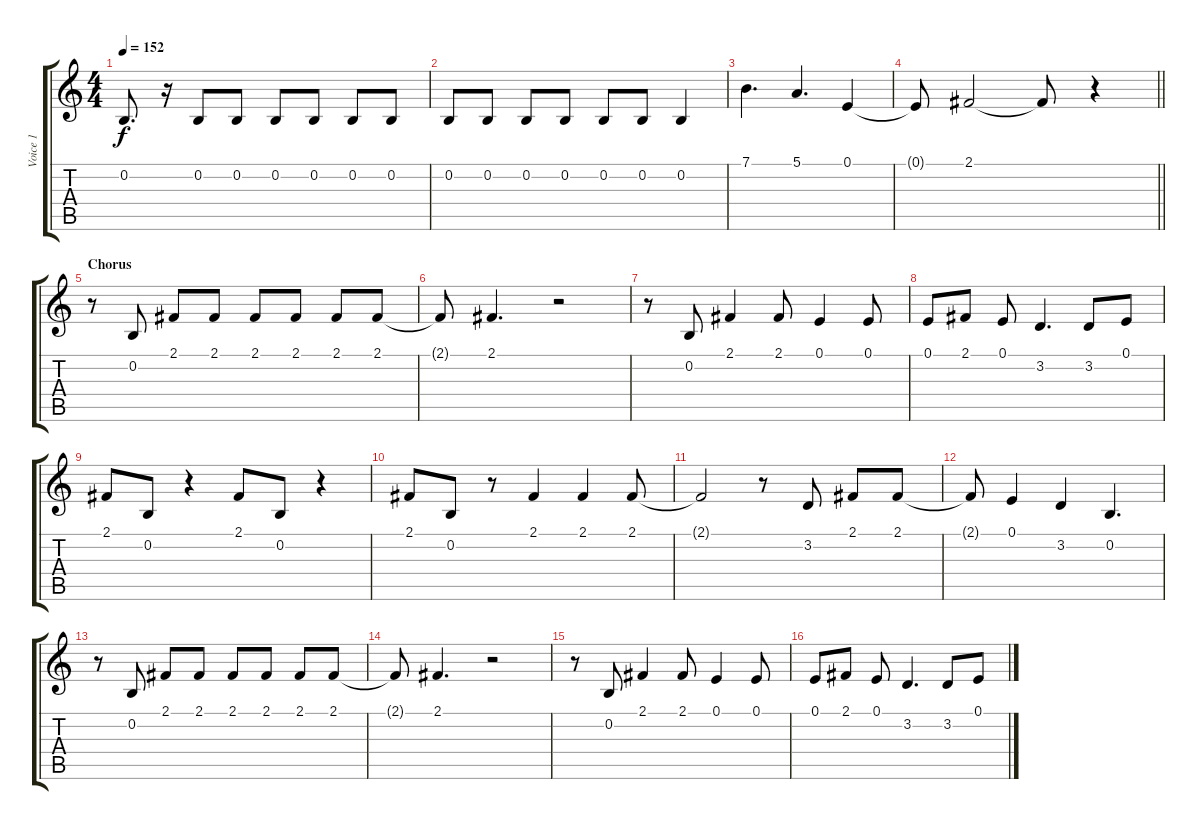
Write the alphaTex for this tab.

\track ("Voice 1" "Voice 1") {instrument tenorsax}
\staff {score tabs}
\tuning (E4 B3 G3 D3 A2 E2) {hide}
\ts (4 4)
\tempo 152
\clef g2
\ks c
0.2{t}.8{d dy f} r.16 0.2.8 0.2.8 0.2.8 0.2.8 0.2.8 0.2.8 |
0.2.8 0.2.8 0.2.8 0.2.8 0.2.8 0.2.8 0.2.4 |
7.1.4{d} 5.1.4{d} 0.1.4 |
\barLineRight lightlight
0.1{t}.8 2.1.2 2.1{t}.8 r.4 |
\section ("" "Chorus")
r.8 0.2.8 2.1.8 2.1.8 2.1.8 2.1.8 2.1.8 2.1.8 |
2.1{t}.8 2.1.4{d} r.2 |
r.8 0.2.8 2.1.4 2.1.8 0.1.4 0.1.8 |
0.1.8 2.1.8 0.1.8 3.2.4{d} 3.2.8 0.1.8 |
2.1.8 0.2.8 r.4 2.1.8 0.2.8 r.4 |
2.1.8 0.2.8 r.8 2.1.4 2.1.4 2.1.8 |
2.1{t}.2 r.8 3.2.8 2.1.8 2.1.8 |
2.1{t}.8 0.1.4 3.2.4 0.2.4{d} |
r.8 0.2.8 2.1.8 2.1.8 2.1.8 2.1.8 2.1.8 2.1.8 |
2.1{t}.8 2.1.4{d} r.2 |
r.8 0.2.8 2.1.4 2.1.8 0.1.4 0.1.8 |
0.1.8 2.1.8 0.1.8 3.2.4{d} 3.2.8 0.1.8
